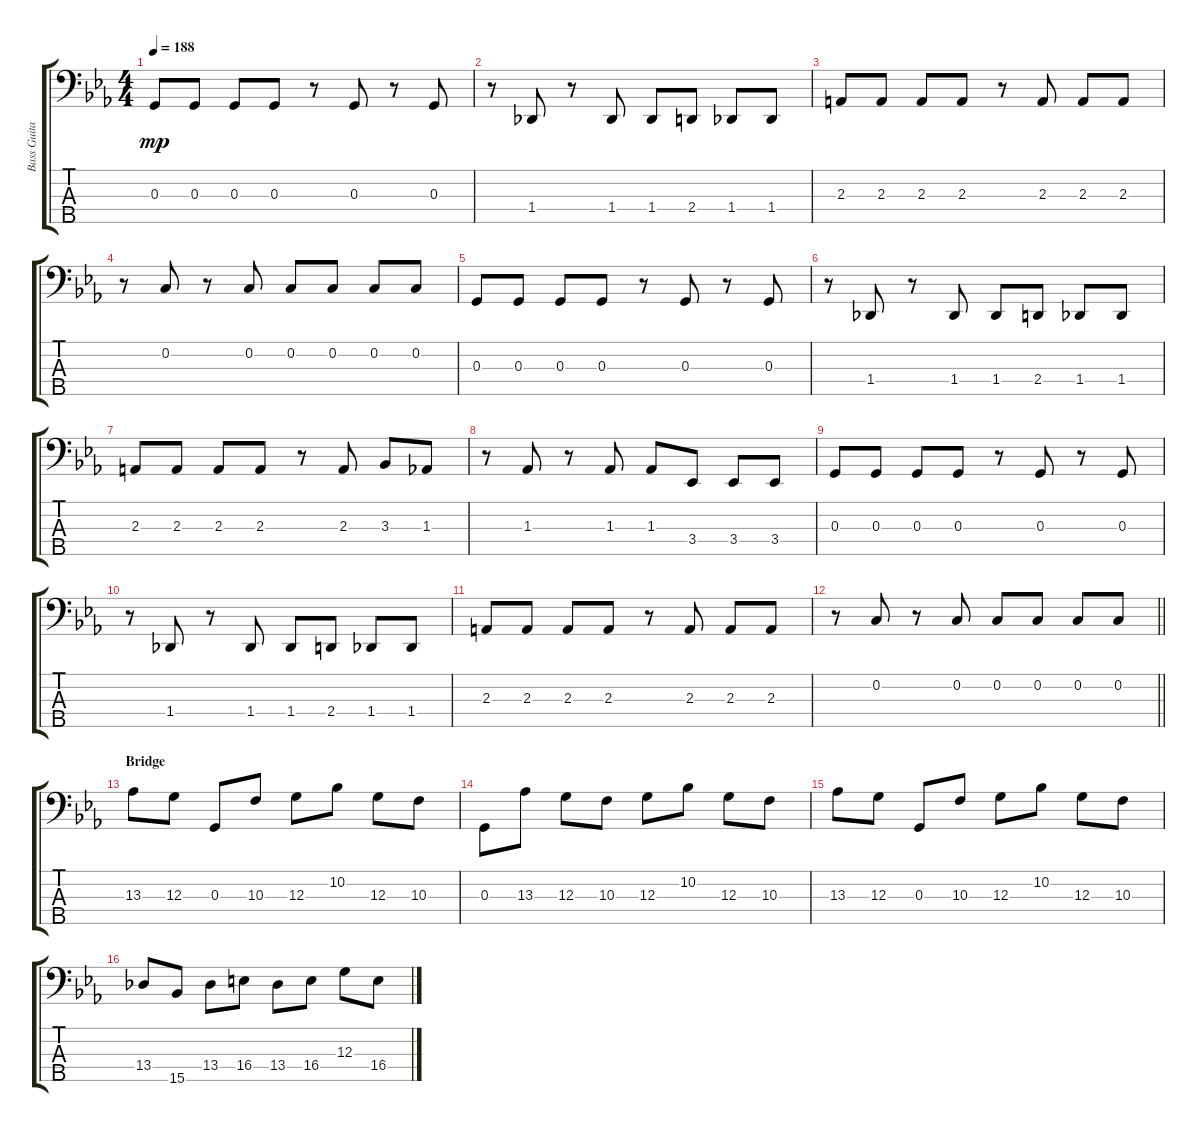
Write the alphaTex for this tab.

\track ("Bass Guitar" "Bass Guita") {instrument electricbassfinger}
\staff {score tabs}
\tuning (F2 C2 G1 C1 G0) {hide}
\ts (4 4)
\tempo 188
\clef f4
\ks eb
0.3.8{dy mp} 0.3.8 0.3.8 0.3.8 r.8 0.3.8 r.8 0.3.8 |
r.8 1.4.8 r.8 1.4.8 1.4.8 2.4.8 1.4.8 1.4.8 |
2.3.8 2.3.8 2.3.8 2.3.8 r.8 2.3.8 2.3.8 2.3.8 |
r.8 0.2.8 r.8 0.2.8 0.2.8 0.2.8 0.2.8 0.2.8 |
0.3.8 0.3.8 0.3.8 0.3.8 r.8 0.3.8 r.8 0.3.8 |
r.8 1.4.8 r.8 1.4.8 1.4.8 2.4.8 1.4.8 1.4.8 |
2.3.8 2.3.8 2.3.8 2.3.8 r.8 2.3.8 3.3.8 1.3.8 |
r.8 1.3.8 r.8 1.3.8 1.3.8 3.4.8 3.4.8 3.4.8 |
0.3.8 0.3.8 0.3.8 0.3.8 r.8 0.3.8 r.8 0.3.8 |
r.8 1.4.8 r.8 1.4.8 1.4.8 2.4.8 1.4.8 1.4.8 |
2.3.8 2.3.8 2.3.8 2.3.8 r.8 2.3.8 2.3.8 2.3.8 |
\barLineRight lightlight
r.8 0.2.8 r.8 0.2.8 0.2.8 0.2.8 0.2.8 0.2.8 |
\section ("" "Bridge")
13.3.8 12.3.8 0.3.8 10.3.8 12.3.8 10.2.8 12.3.8 10.3.8 |
0.3.8 13.3.8 12.3.8 10.3.8 12.3.8 10.2.8 12.3.8 10.3.8 |
13.3.8 12.3.8 0.3.8 10.3.8 12.3.8 10.2.8 12.3.8 10.3.8 |
13.4.8 15.5.8 13.4.8 16.4.8 13.4.8 16.4.8 12.3.8 16.4.8
